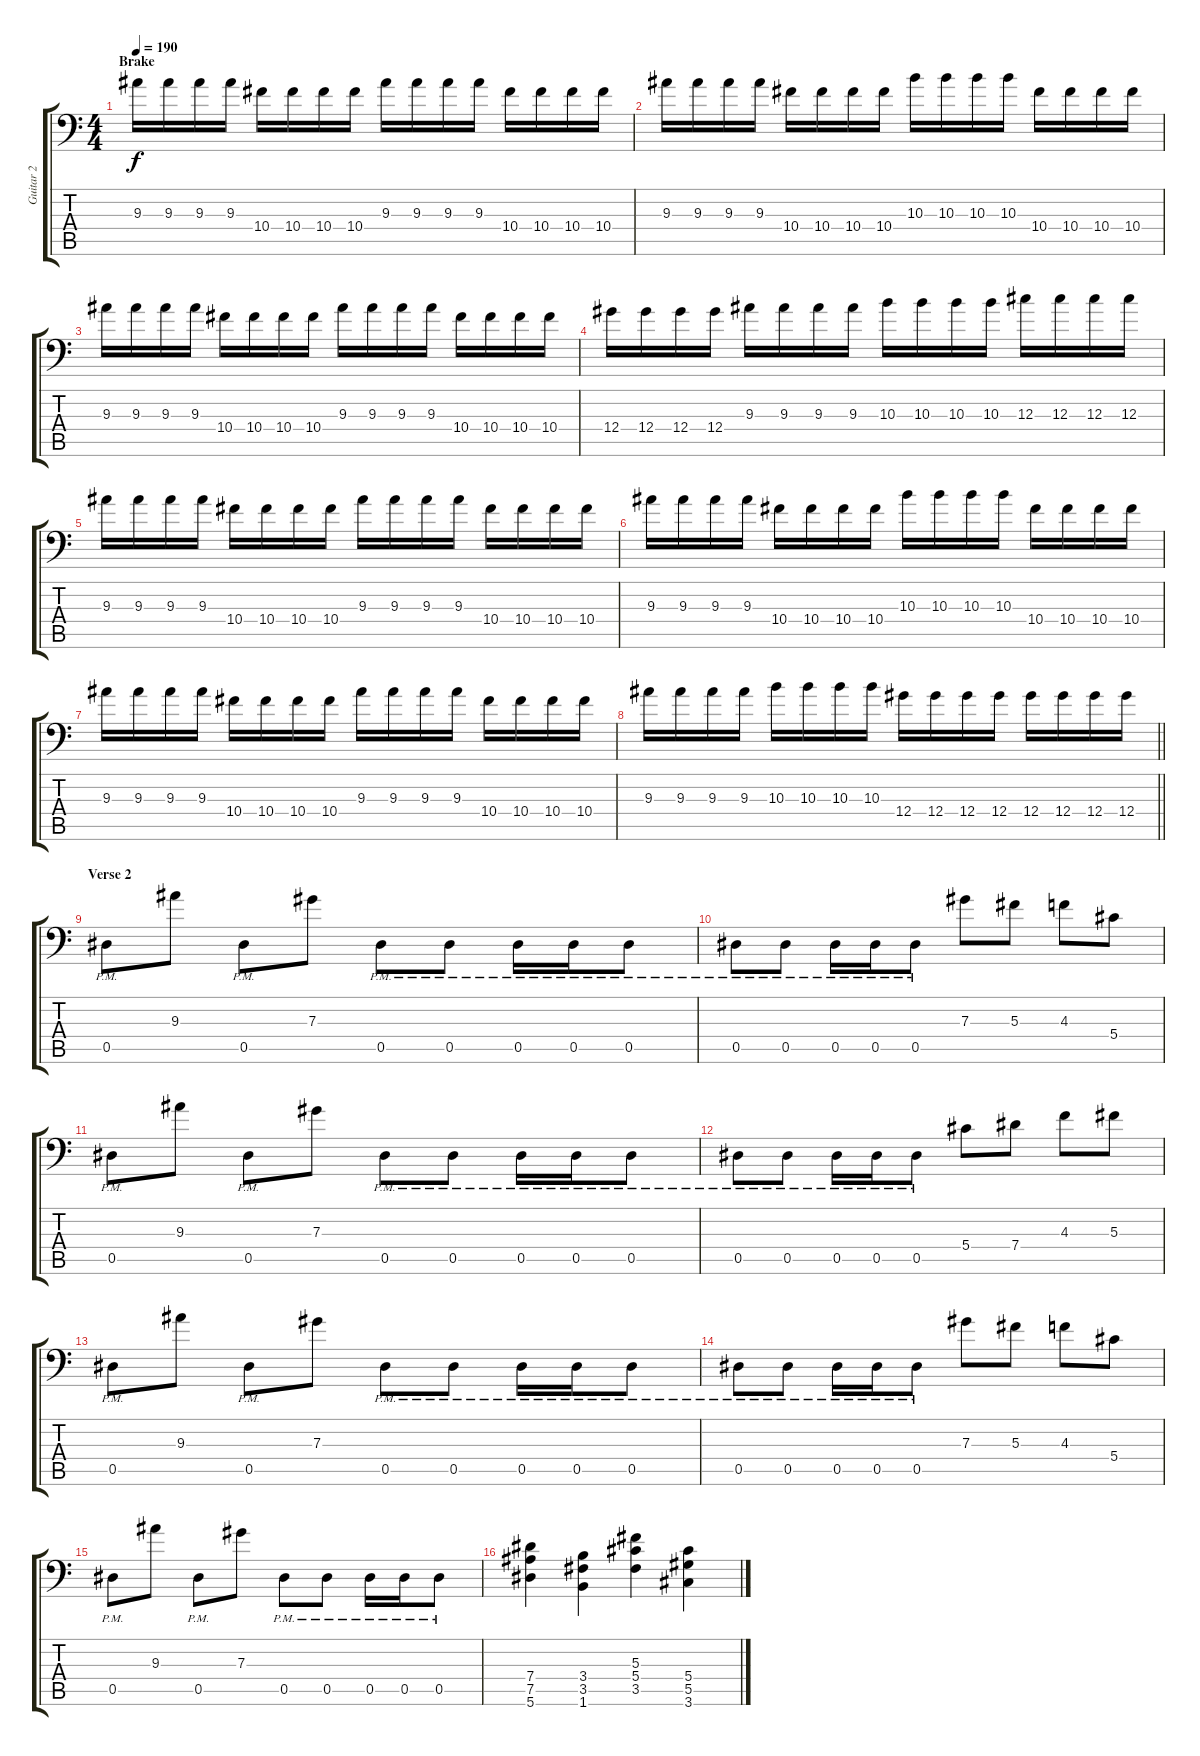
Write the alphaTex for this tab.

\track ("Guitar 2" "Guitar 2") {instrument distortionguitar}
\staff {score tabs}
\tuning (Bb3 F3 Db3 Ab2 Eb2 Bb1) {hide}
\ts (4 4)
\section ("" "Brake")
\tempo 190
\clef f4
\ks c
9.3.16{dy f} 9.3.16 9.3.16 9.3.16 10.4.16 10.4.16 10.4.16 10.4.16 9.3.16 9.3.16 9.3.16 9.3.16 10.4.16 10.4.16 10.4.16 10.4.16 |
9.3.16 9.3.16 9.3.16 9.3.16 10.4.16 10.4.16 10.4.16 10.4.16 10.3.16 10.3.16 10.3.16 10.3.16 10.4.16 10.4.16 10.4.16 10.4.16 |
9.3.16 9.3.16 9.3.16 9.3.16 10.4.16 10.4.16 10.4.16 10.4.16 9.3.16 9.3.16 9.3.16 9.3.16 10.4.16 10.4.16 10.4.16 10.4.16 |
12.4.16 12.4.16 12.4.16 12.4.16 9.3.16 9.3.16 9.3.16 9.3.16 10.3.16 10.3.16 10.3.16 10.3.16 12.3.16 12.3.16 12.3.16 12.3.16 |
9.3.16 9.3.16 9.3.16 9.3.16 10.4.16 10.4.16 10.4.16 10.4.16 9.3.16 9.3.16 9.3.16 9.3.16 10.4.16 10.4.16 10.4.16 10.4.16 |
9.3.16 9.3.16 9.3.16 9.3.16 10.4.16 10.4.16 10.4.16 10.4.16 10.3.16 10.3.16 10.3.16 10.3.16 10.4.16 10.4.16 10.4.16 10.4.16 |
9.3.16 9.3.16 9.3.16 9.3.16 10.4.16 10.4.16 10.4.16 10.4.16 9.3.16 9.3.16 9.3.16 9.3.16 10.4.16 10.4.16 10.4.16 10.4.16 |
\barLineRight lightlight
9.3.16 9.3.16 9.3.16 9.3.16 10.3.16 10.3.16 10.3.16 10.3.16 12.4.16 12.4.16 12.4.16 12.4.16 12.4.16 12.4.16 12.4.16 12.4.16 |
\section ("" "Verse 2")
0.5{pm}.8 9.3.8 0.5{pm}.8 7.3.8 0.5{pm}.8 0.5{pm}.8 0.5{pm}.16 0.5{pm}.16 0.5{pm}.8 |
0.5{pm}.8 0.5{pm}.8 0.5{pm}.16 0.5{pm}.16 0.5{pm}.8 7.3.8 5.3.8 4.3.8 5.4.8 |
0.5{pm}.8 9.3.8 0.5{pm}.8 7.3.8 0.5{pm}.8 0.5{pm}.8 0.5{pm}.16 0.5{pm}.16 0.5{pm}.8 |
0.5{pm}.8 0.5{pm}.8 0.5{pm}.16 0.5{pm}.16 0.5{pm}.8 5.4.8 7.4.8 4.3.8 5.3.8 |
0.5{pm}.8 9.3.8 0.5{pm}.8 7.3.8 0.5{pm}.8 0.5{pm}.8 0.5{pm}.16 0.5{pm}.16 0.5{pm}.8 |
0.5{pm}.8 0.5{pm}.8 0.5{pm}.16 0.5{pm}.16 0.5{pm}.8 7.3.8 5.3.8 4.3.8 5.4.8 |
0.5{pm}.8 9.3.8 0.5{pm}.8 7.3.8 0.5{pm}.8 0.5{pm}.8 0.5{pm}.16 0.5{pm}.16 0.5{pm}.8 |
(7.4 7.5 5.6).4 (3.4 3.5 1.6).4 (5.3 5.4 3.5).4 (5.4 5.5 3.6).4
